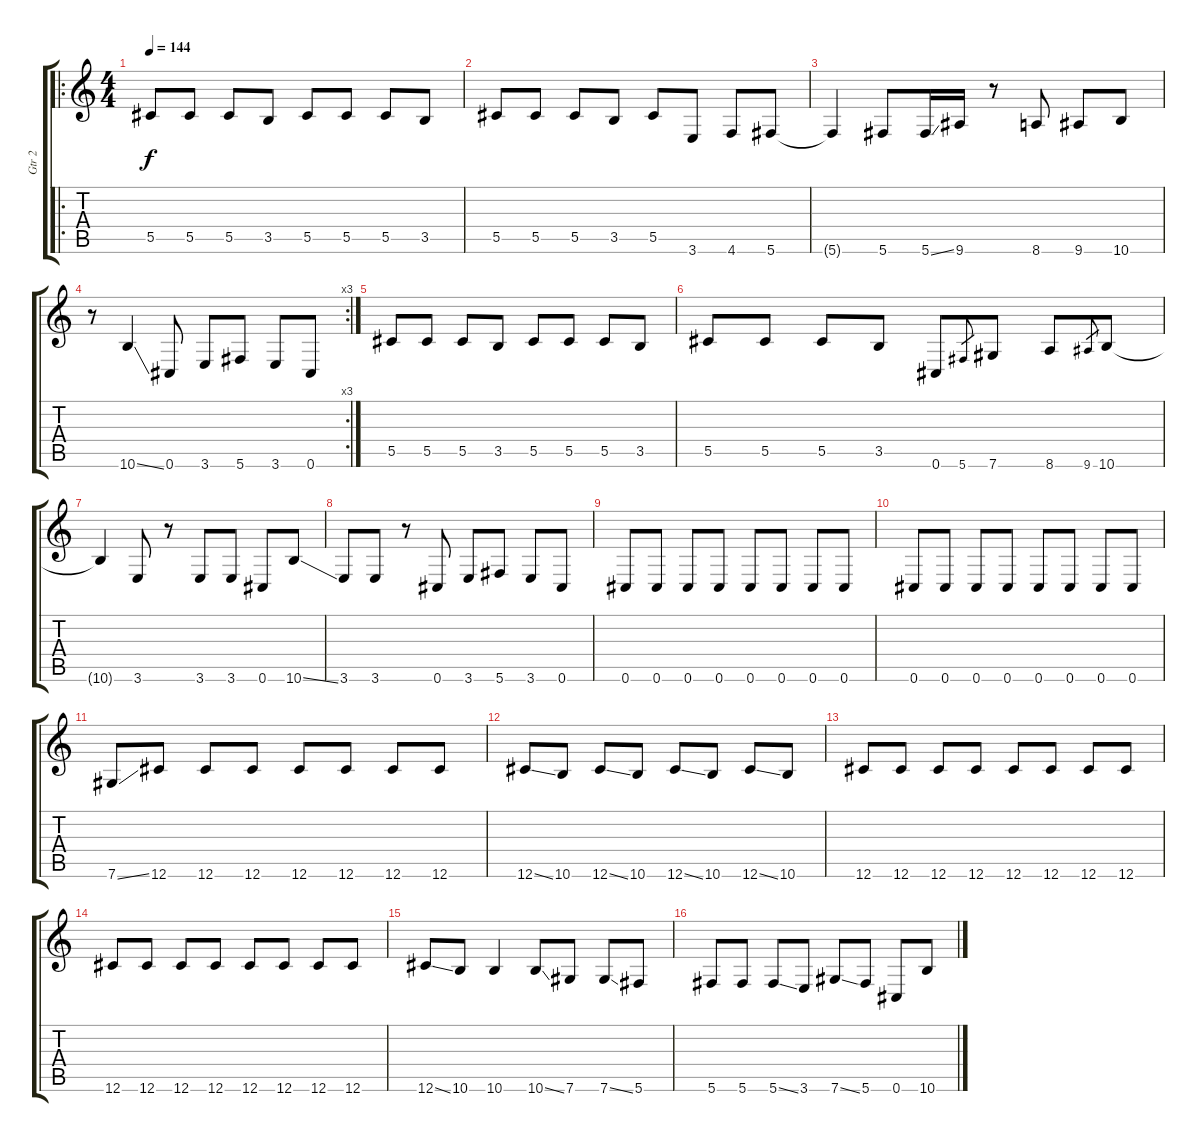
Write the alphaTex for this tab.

\track ("Gtr 2" "Gtr 2") {instrument distortionguitar}
\staff {score tabs}
\tuning (Eb4 Bb3 Gb3 Db3 Ab2 Db2) {hide}
\ro
\ts (4 4)
\tempo 144
\clef g2
\ks c
5.5.8{dy f} 5.5.8 5.5.8 3.5.8 5.5.8 5.5.8 5.5.8 3.5.8 |
5.5.8 5.5.8 5.5.8 3.5.8 5.5.8 3.6.8 4.6.8 5.6.8 |
5.6{t}.4 5.6.8 5.6{ss}.16 9.6.16 r.8 8.6.8 9.6.8 10.6.8 |
\rc 3
r.8 10.6{ss}.4 0.6.8 3.6.8 5.6.8 3.6.8 0.6.8 |
5.5.8 5.5.8 5.5.8 3.5.8 5.5.8 5.5.8 5.5.8 3.5.8 |
5.5.8 5.5.8 5.5.8 3.5.8 0.6.8 5.6.8{gr} 7.6.8 8.6.8 9.6.8{gr} 10.6.8 |
10.6{t}.4 3.6.8 r.8 3.6.8 3.6.8 0.6.8 10.6{ss}.8 |
3.6.8 3.6.8 r.8 0.6.8 3.6.8 5.6.8 3.6.8 0.6.8 |
0.6.8 0.6.8 0.6.8 0.6.8 0.6.8 0.6.8 0.6.8 0.6.8 |
0.6.8 0.6.8 0.6.8 0.6.8 0.6.8 0.6.8 0.6.8 0.6.8 |
7.6{ss}.8 12.6.8 12.6.8 12.6.8 12.6.8 12.6.8 12.6.8 12.6.8 |
12.6{ss}.8 10.6.8 12.6{ss}.8 10.6.8 12.6{ss}.8 10.6.8 12.6{ss}.8 10.6.8 |
12.6.8 12.6.8 12.6.8 12.6.8 12.6.8 12.6.8 12.6.8 12.6.8 |
12.6.8 12.6.8 12.6.8 12.6.8 12.6.8 12.6.8 12.6.8 12.6.8 |
12.6{ss}.8 10.6.8 10.6.4 10.6{ss}.8 7.6.8 7.6{ss}.8 5.6.8 |
5.6.8 5.6.8 5.6{ss}.8 3.6.8 7.6{ss}.8 5.6.8 0.6.8 10.6.8
